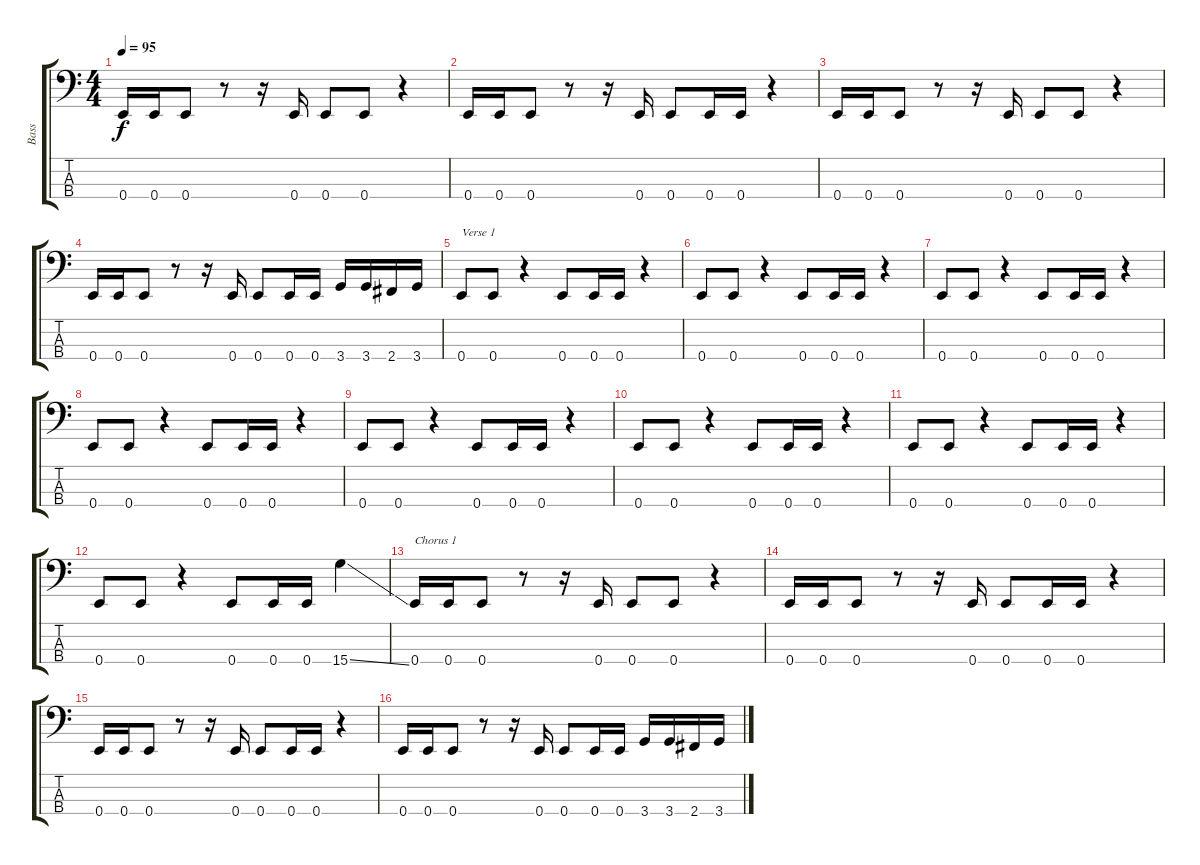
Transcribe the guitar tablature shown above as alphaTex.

\track ("Bass" "Bass") {instrument electricbassfinger}
\staff {score tabs}
\tuning (G2 D2 A1 E1) {hide}
\ts (4 4)
\tempo 95
\clef f4
\ks c
0.4.16{dy f instrument electricbassfinger} 0.4.16 0.4.8 r.8 r.16 0.4.16 0.4.8 0.4.8 r.4 |
0.4.16 0.4.16 0.4.8 r.8 r.16 0.4.16 0.4.8 0.4.16 0.4.16 r.4 |
0.4.16 0.4.16 0.4.8 r.8 r.16 0.4.16 0.4.8 0.4.8 r.4 |
0.4.16 0.4.16 0.4.8 r.8 r.16 0.4.16 0.4.8 0.4.16 0.4.16 3.4.16 3.4.16 2.4.16 3.4.16 |
0.4.8{txt "Verse 1"} 0.4.8 r.4 0.4.8 0.4.16 0.4.16 r.4 |
0.4.8 0.4.8 r.4 0.4.8 0.4.16 0.4.16 r.4 |
0.4.8 0.4.8 r.4 0.4.8 0.4.16 0.4.16 r.4 |
0.4.8 0.4.8 r.4 0.4.8 0.4.16 0.4.16 r.4 |
0.4.8 0.4.8 r.4 0.4.8 0.4.16 0.4.16 r.4 |
0.4.8 0.4.8 r.4 0.4.8 0.4.16 0.4.16 r.4 |
0.4.8 0.4.8 r.4 0.4.8 0.4.16 0.4.16 r.4 |
0.4.8 0.4.8 r.4 0.4.8 0.4.16 0.4.16 15.4{ss}.4 |
0.4.16{txt "Chorus 1"} 0.4.16 0.4.8 r.8 r.16 0.4.16 0.4.8 0.4.8 r.4 |
0.4.16 0.4.16 0.4.8 r.8 r.16 0.4.16 0.4.8 0.4.16 0.4.16 r.4 |
0.4.16 0.4.16 0.4.8 r.8 r.16 0.4.16 0.4.8 0.4.16 0.4.16 r.4 |
0.4.16 0.4.16 0.4.8 r.8 r.16 0.4.16 0.4.8 0.4.16 0.4.16 3.4.16 3.4.16 2.4.16 3.4.16
